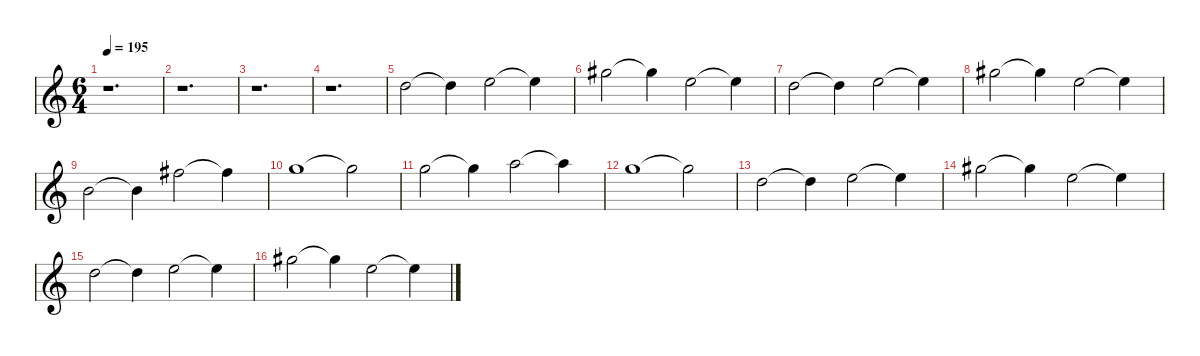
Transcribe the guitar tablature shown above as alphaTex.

\defaultSystemsLayout 4
\hideDynamics
\bracketExtendMode nobrackets
\singleTrackTrackNamePolicy hidden
\multiTrackTrackNamePolicy hidden
\firstSystemTrackNameMode fullname
\firstSystemTrackNameOrientation horizontal
\otherSystemsTrackNameOrientation horizontal
\track ("Keyboards" "vln.") {instrument stringensemble1}
\staff {score}
\tuning (D4 A3 F3 D3 A2 D2)
\ts (6 4)
\tempo 195
\clef g2
\ks c
r.1{d dy f beam Down} |
r.1{d beam Down} |
r.1{d beam Down} |
r.1{d beam Down} |
17.2.2{instrument stringensemble1 beam Down} 17.2{t}.4{beam Down} 19.2.2{beam Down} 19.2{t}.4{beam Down} |
18.1{acc #}.2{beam Down} 18.1{t acc #}.4{beam Down} 19.2.2{beam Down} 19.2{t}.4{beam Down} |
17.2.2{beam Down} 17.2{t}.4{beam Down} 19.2.2{beam Down} 19.2{t}.4{beam Down} |
18.1{acc #}.2{beam Down} 18.1{t acc #}.4{beam Down} 19.2.2{beam Down} 19.2{t}.4{beam Down} |
14.2.2{beam Down} 14.2{t}.4{beam Down} 16.1{acc #}.2{beam Down} 16.1{t acc #}.4{beam Down} |
17.1.1{beam Down} 17.1{t}.2{beam Down} |
17.1.2{beam Down} 17.1{t}.4{beam Down} 19.1.2{beam Down} 19.1{t}.4{beam Down} |
17.1.1{beam Down} 17.1{t}.2{beam Down} |
17.2.2{beam Down} 17.2{t}.4{beam Down} 19.2.2{beam Down} 19.2{t}.4{beam Down} |
18.1{acc #}.2{beam Down} 18.1{t acc #}.4{beam Down} 19.2.2{beam Down} 19.2{t}.4{beam Down} |
17.2.2{beam Down} 17.2{t}.4{beam Down} 19.2.2{beam Down} 19.2{t}.4{beam Down} |
18.1{acc #}.2{beam Down} 18.1{t acc #}.4{beam Down} 19.2.2{beam Down} 19.2{t}.4{beam Down}
